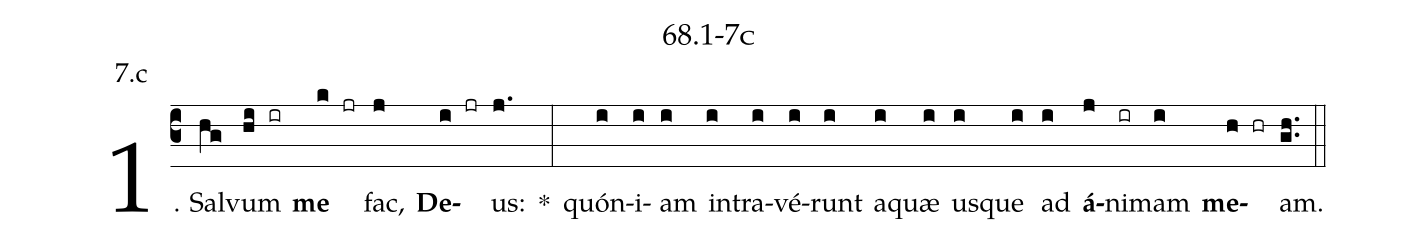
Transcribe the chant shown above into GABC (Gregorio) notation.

name: 68.1-7c;
annotation: 7.c;
%%
(c3)1. Sal(hg)vum(hi ir) <b>me</b>(k jr) fac,(j) <b>De</b>(i jr)us:(j.) *(:) quón(i)i(i)am(i) in(i)tra(i)vé(i)runt(i) a(i)quæ(i) us(i)que(i) ad(i) <b>á</b>(j)ni(ir)mam(i) <b>me</b>(h hr)am.(gh..) (::)


%E(i) u(i) o(j) u(i) a(h) e.(gh..) (::)
